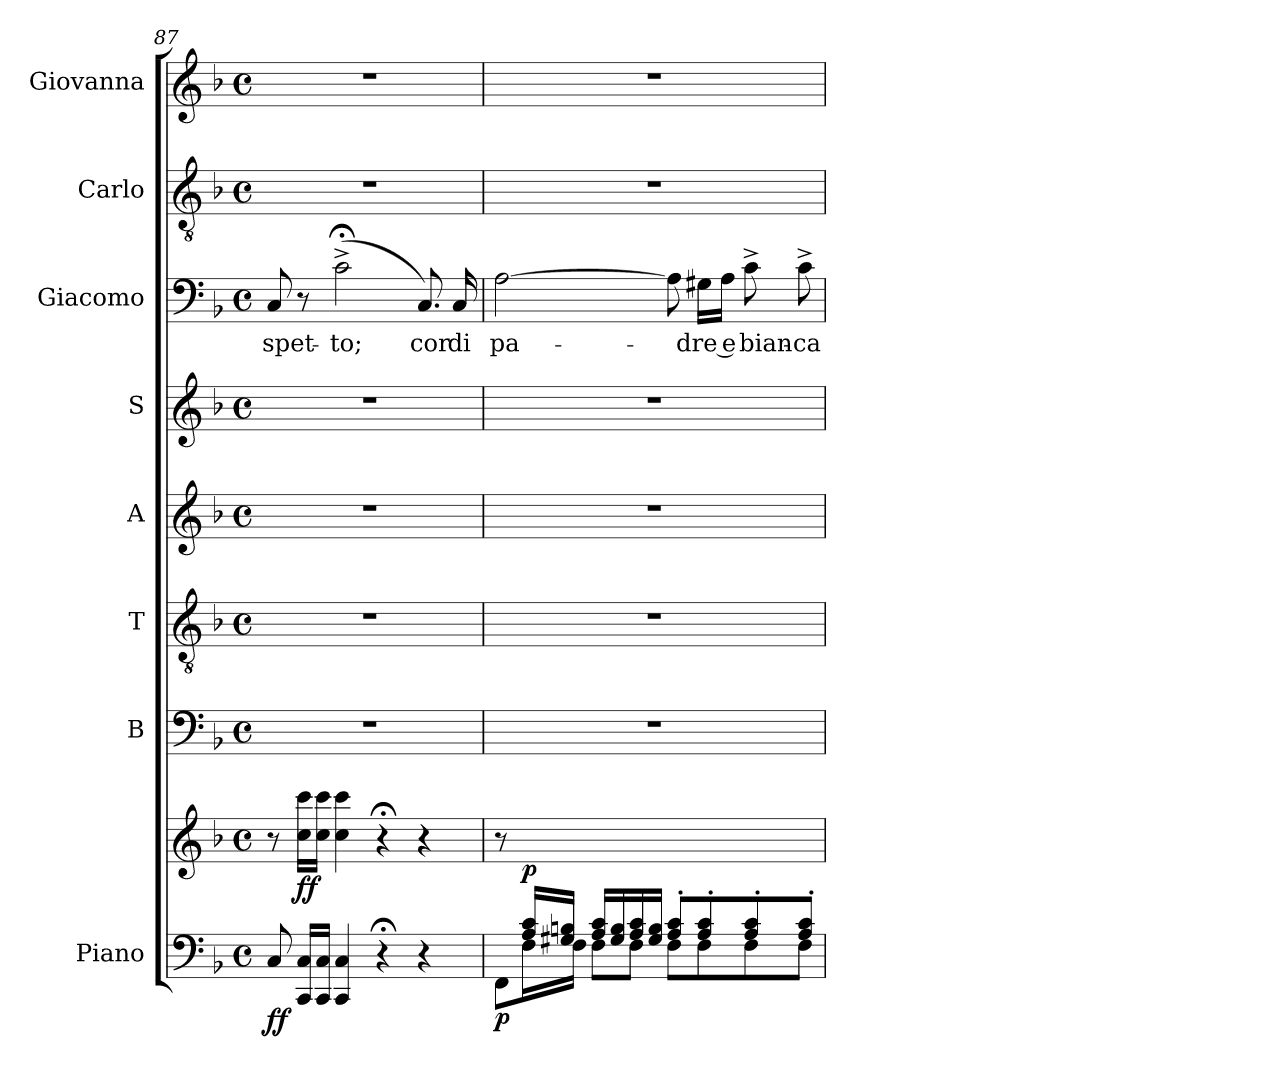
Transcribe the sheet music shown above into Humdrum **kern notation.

**kern	**kern	**dynam	**kern	**kern	**kern	**kern	**kern	**text	**kern	**kern
*part8	*part8	*part8	*part7	*part6	*part5	*part4	*part3	*part3	*part2	*part1
*staff9	*staff8	*staff8/9	*staff7	*staff6	*staff5	*staff4	*staff3	*staff3	*staff2	*staff1
*I"Piano	*	*	*I"B	*I"T	*I"A	*I"S	*I"Giacomo	*	*I"Carlo	*I"Giovanna
*I'Pno	*	*	*I'B	*I'T	*I'A	*I'S	*	*	*	*
!!LO:PB:g=z
*clefF4	*clefG2	*	*clefF4	*clefGv2	*clefG2	*clefG2	*clefF4	*	*clefGv2	*clefG2
*k[b-]	*k[b-]	*	*k[b-]	*k[b-]	*k[b-]	*k[b-]	*k[b-]	*	*k[b-]	*k[b-]
*M4/4	*M4/4	*	*M4/4	*M4/4	*M4/4	*M4/4	*M4/4	*	*M4/4	*M4/4
*met(c)	*met(c)	*	*met(c)	*met(c)	*met(c)	*met(c)	*met(c)	*	*met(c)	*met(c)
=87	=87	=87	=87	=87	=87	=87	=87	=87	=87	=87
!	!	!LO:DY:b=2	!	!	!	!	!	!LO:LY:b	!	!
8C/	8r	ff	1r	1r	1r	1r	8C/	-spet-	1r	1r
!	!	!LO:DY:b	!	!	!	!	!	!	!	!
16CC/ 16C/LL	16cc\ 16ccc\LL	ff	.	.	.	.	8r	.	.	.
16CC/ 16C/JJ	16cc\ 16ccc\JJ	.	.	.	.	.	.	.	.	.
!	!	!	!	!	!	!	!	!LO:LY:b	!	!
4CC/ 4C/	4cc\ 4ccc\	.	.	.	.	.	(2c;<^\	-to;	.	.
4r;<	4r;<	.	.	.	.	.	.	.	.	.
!	!	!	!	!	!	!	!	!LO:LY:b	!	!
4r	4r	.	.	.	.	.	8.C/)	cor	.	.
!	!	!	!	!	!	!	!	!LO:LY:b	!	!
.	.	.	.	.	.	.	16C/	di	.	.
=88	=88	=88	=88	=88	=88	=88	=88	=88	=88	=88
*^	*	*	*	*	*	*	*	*	*	*
!	!	!	!LO:DY:b=2	!	!	!	!	!	!LO:LY:b	!	!
8ryy	8FF\L	8r	p	1r	1r	1r	1r	[2A\	pa-	1r	1r
!	!	!	!LO:DY:b	!	!	!	!	!	!	!	!
16A/ 16c/LL	16F\L	2..ryy	p	.	.	.	.	.	.	.	.
16G#X/ 16Bn/JJ	16F\JJ	.	.	.	.	.	.	.	.	.	.
16A/ 16c/LL	8F\L	.	.	.	.	.	.	.	.	.	.
16G#/ 16B/	.	.	.	.	.	.	.	.	.	.	.
16A/ 16c/	8F\J	.	.	.	.	.	.	.	.	.	.
16G#/ 16B/JJ	.	.	.	.	.	.	.	.	.	.	.
8A/' 8c/'L	8F\L	.	.	.	.	.	.	8A\]	.	.	.
!	!	!	!	!	!	!	!	!	!LO:LY:b	!	!
8A/' 8c/'	8F\	.	.	.	.	.	.	16G#X\LL	-dre e	.	.
.	.	.	.	.	.	.	.	16A\JJ	.	.	.
!	!	!	!	!	!	!	!	!	!LO:LY:b	!	!
8A/' 8c/'	8F\	.	.	.	.	.	.	8c^\	bian-	.	.
!	!	!	!	!	!	!	!	!	!LO:LY:b	!	!
8A/' 8c/'J	8F\J	.	.	.	.	.	.	8c^\	-ca	.	.
*v	*v	*	*	*	*	*	*	*	*	*	*
=	=	=	=	=	=	=	=	=	=	=
*-	*-	*-	*-	*-	*-	*-	*-	*-	*-	*-
